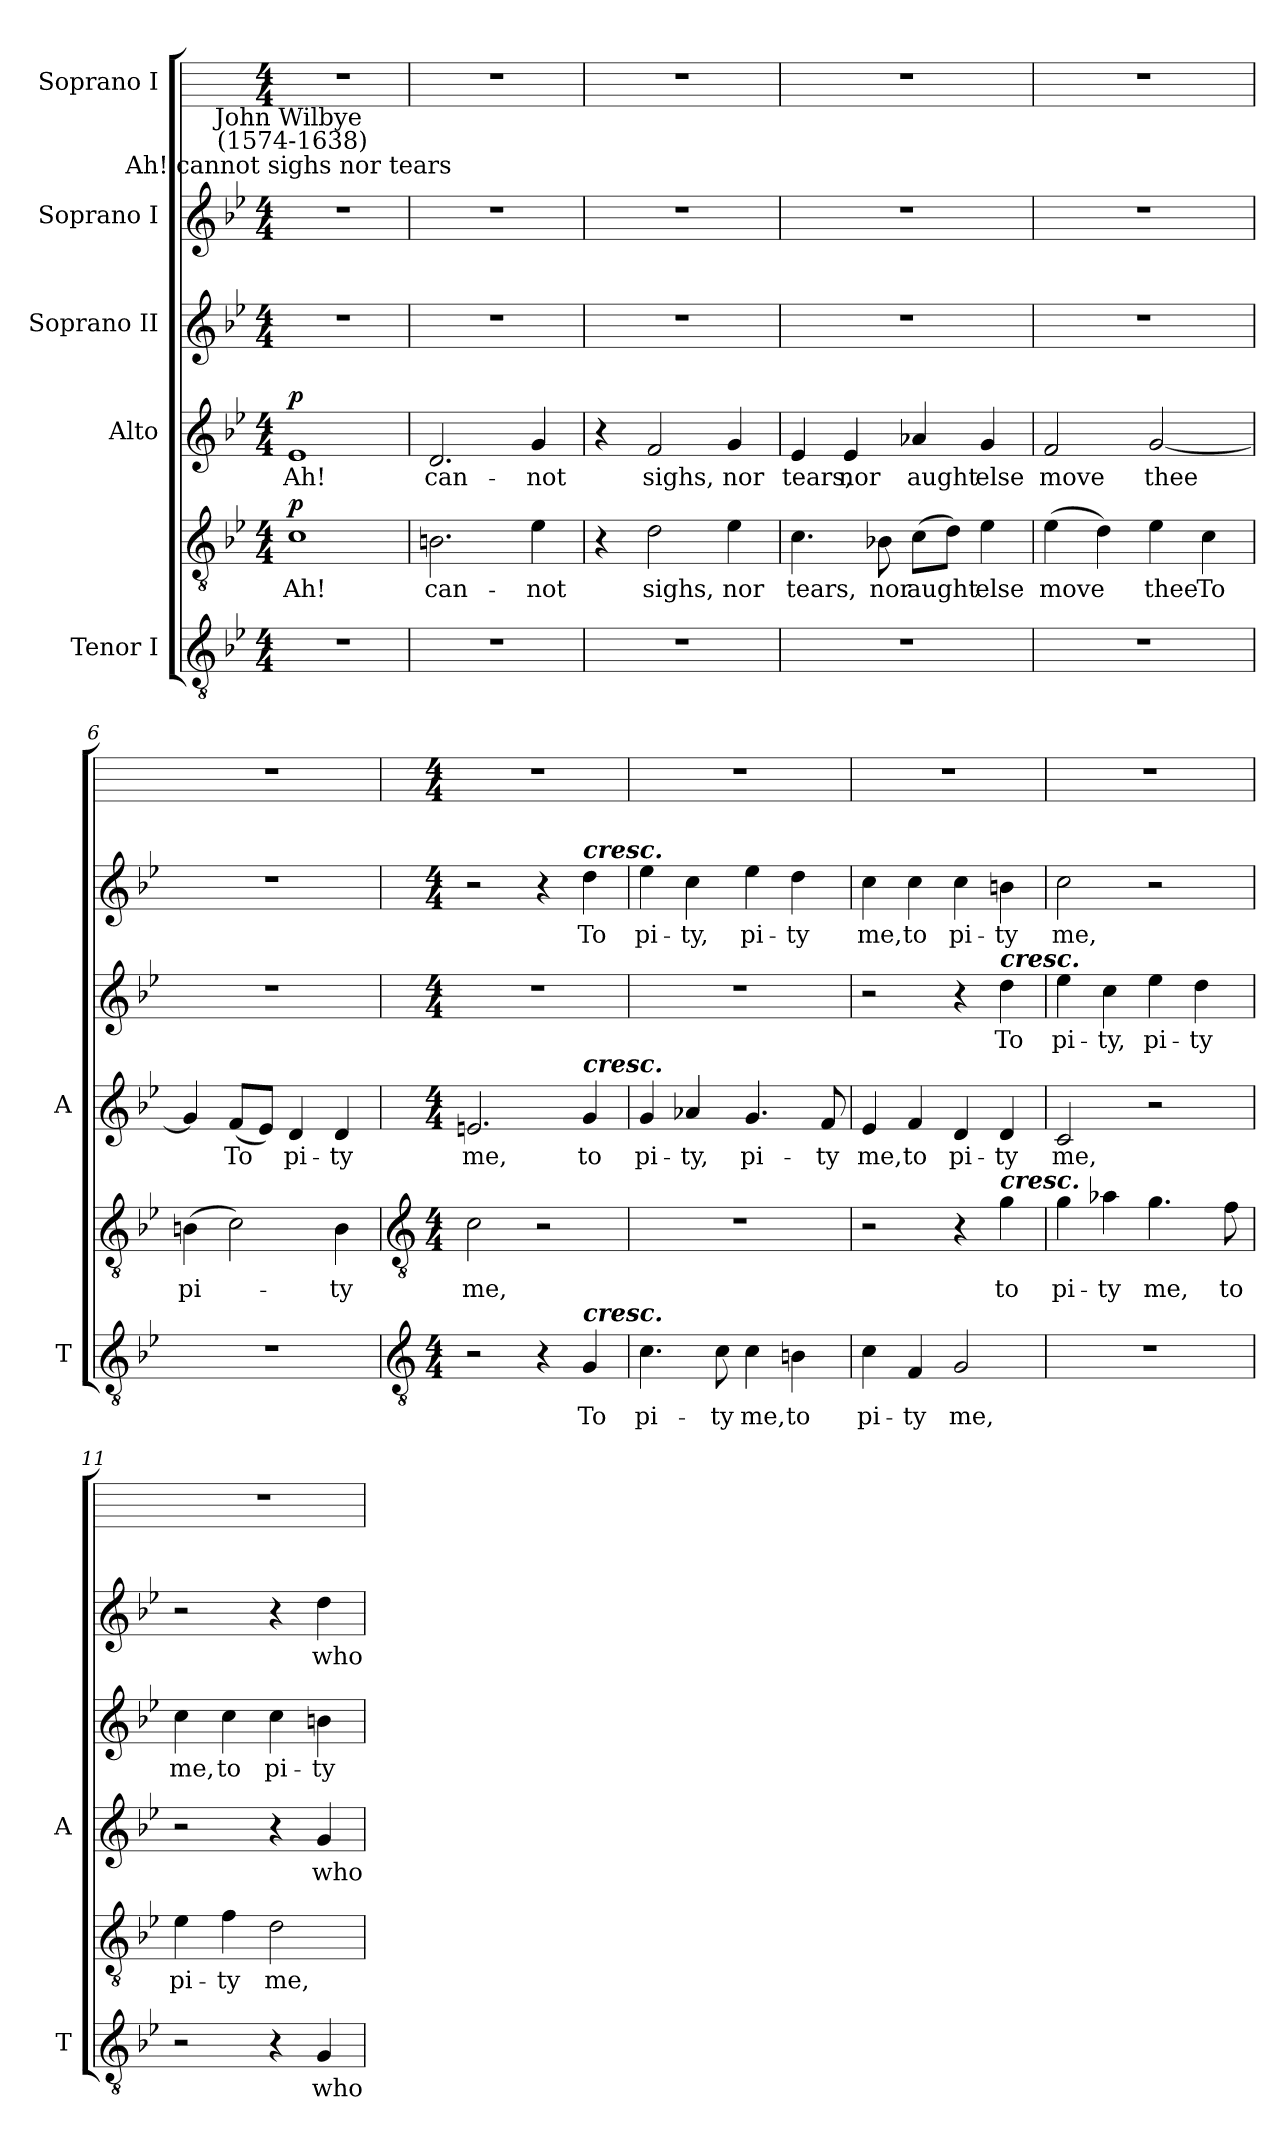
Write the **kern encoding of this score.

**kern	**text	**kern	**text	**dynam	**kern	**text	**dynam	**kern	**text	**kern	**text	**kern
*part5	*part5	*part5	*part5	*part5	*part4	*part4	*part4	*part3	*part3	*part2	*part2	*part1
*staff6	*staff6	*staff5	*staff5	*staff5/6	*staff4	*staff4	*staff4	*staff3	*staff3	*staff2	*staff2	*staff1
*I"Tenor I	*	*	*	*	*I"Alto	*	*	*I"Soprano II	*	*I"Soprano I	*	*I"Soprano I
*I'T	*	*	*	*	*I'A	*	*	*	*	*	*	*
*clefGv2	*	*clefGv2	*	*	*clefG2	*	*	*clefG2	*	*clefG2	*	*
*k[b-e-]	*	*k[b-e-]	*	*	*k[b-e-]	*	*	*k[b-e-]	*	*k[b-e-]	*	*
*B-:	*	*B-:	*	*	*B-:	*	*	*B-:	*	*B-:	*	*
*M4/4	*	*M4/4	*	*	*M4/4	*	*	*M4/4	*	*M4/4	*	*M4/4
=1	=1	=1	=1	=1	=1	=1	=1	=1	=1	=1	=1	=1
!	!	!	!	!	!	!	!	!	!	!LO:TX:a:cj:t=Ah! cannot sighs nor tears	!	!
!	!	!	!	!	!	!	!	!	!	!LO:TX:a:cj:t=John Wilbye\n (1574-1638)	!	!
!	!	!	!LO:LY:b	!LO:DY:b	!	!LO:LY:b	!LO:DY:b	!	!	!	!	!
1r	.	1c	Ah!	p	1e-	Ah!	p	1r	.	1r	.	1r
=2	=2	=2	=2	=2	=2	=2	=2	=2	=2	=2	=2	=2
!	!	!	!LO:LY:b	!	!	!LO:LY:b	!	!	!	!	!	!
1r	.	2.Bn	can-	.	2.d	can-	.	1r	.	1r	.	1r
!	!	!	!LO:LY:b	!	!	!LO:LY:b	!	!	!	!	!	!
.	.	4e-	-not	.	4g	-not	.	.	.	.	.	.
=3	=3	=3	=3	=3	=3	=3	=3	=3	=3	=3	=3	=3
1r	.	4r	.	.	4r	.	.	1r	.	1r	.	1r
!	!	!	!LO:LY:b	!	!	!LO:LY:b	!	!	!	!	!	!
.	.	2d	sighs,	.	2f	sighs,	.	.	.	.	.	.
!	!	!	!LO:LY:b	!	!	!LO:LY:b	!	!	!	!	!	!
.	.	4e-	nor	.	4g	nor	.	.	.	.	.	.
=4	=4	=4	=4	=4	=4	=4	=4	=4	=4	=4	=4	=4
!	!	!	!LO:LY:b	!	!	!LO:LY:b	!	!	!	!	!	!
1r	.	4.c	tears,	.	4e-	tears,	.	1r	.	1r	.	1r
!	!	!	!	!	!	!LO:LY:b	!	!	!	!	!	!
.	.	.	.	.	4e-	nor	.	.	.	.	.	.
!	!	!	!LO:LY:b	!	!	!	!	!	!	!	!	!
.	.	8B-X	nor	.	.	.	.	.	.	.	.	.
!	!	!	!LO:LY:b	!	!	!LO:LY:b	!	!	!	!	!	!
.	.	(>8cL	aught	.	4a-X	aught	.	.	.	.	.	.
.	.	8dJ)	.	.	.	.	.	.	.	.	.	.
!	!	!	!LO:LY:b	!	!	!LO:LY:b	!	!	!	!	!	!
.	.	4e-	else	.	4g	else	.	.	.	.	.	.
=5	=5	=5	=5	=5	=5	=5	=5	=5	=5	=5	=5	=5
!	!	!	!LO:LY:b	!	!	!LO:LY:b	!	!	!	!	!	!
1r	.	(>4e-	move	.	2f	move	.	1r	.	1r	.	1r
.	.	4d)	.	.	.	.	.	.	.	.	.	.
!	!	!	!LO:LY:b	!	!	!LO:LY:b	!	!	!	!	!	!
.	.	4e-	thee	.	[2g	thee	.	.	.	.	.	.
!	!	!	!LO:LY:b	!	!	!	!	!	!	!	!	!
.	.	4c	To	.	.	.	.	.	.	.	.	.
=6	=6	=6	=6	=6	=6	=6	=6	=6	=6	=6	=6	=6
!	!	!	!LO:LY:b	!	!	!	!	!	!	!	!	!
1r	.	(>4Bn	pi-	.	4g]	.	.	1r	.	1r	.	1r
!	!	!	!	!	!	!LO:LY:b	!	!	!	!	!	!
.	.	2c)	.	.	(<8fL	To	.	.	.	.	.	.
.	.	.	.	.	8e-J)	.	.	.	.	.	.	.
!	!	!	!	!	!	!LO:LY:b	!	!	!	!	!	!
.	.	.	.	.	4d	pi-	.	.	.	.	.	.
!	!	!	!LO:LY:b	!	!	!LO:LY:b	!	!	!	!	!	!
.	.	4B	ty	.	4d	-ty	.	.	.	.	.	.
!!LO:LB:g=z
=7	=7	=7	=7	=7	=7	=7	=7	=7	=7	=7	=7	=7
*clefGv2	*	*clefGv2	*	*	*	*	*	*	*	*	*	*
*M4/4	*	*M4/4	*	*	*M4/4	*	*	*M4/4	*	*M4/4	*	*M4/4
!	!	!	!LO:LY:b	!	!	!LO:LY:b	!	!	!	!	!	!
2r	.	2c	me,	.	2.en	me,	.	1r	.	2r	.	1r
4r	.	2r	.	.	.	.	.	.	.	4r	.	.
!	!	!	!	!	!	!	!	!	!	!LO:TX:a:Bi:t=cresc.	!	!
!	!	!	!	!	!LO:TX:a:Bi:t=cresc.	!	!	!	!	!	!	!
!LO:TX:a:Bi:t=cresc.	!	!	!	!	!	!	!	!	!	!	!	!
!	!LO:LY:b	!	!	!	!	!LO:LY:b	!	!	!	!	!LO:LY:b	!
4G	To	.	.	.	4g	to	.	.	.	4dd	To	.
=8	=8	=8	=8	=8	=8	=8	=8	=8	=8	=8	=8	=8
!	!LO:LY:b	!	!	!	!	!LO:LY:b	!	!	!	!	!LO:LY:b	!
4.c	pi-	1r	.	.	4g	pi-	.	1r	.	4ee-	pi-	1r
!	!	!	!	!	!	!LO:LY:b	!	!	!	!	!LO:LY:b	!
.	.	.	.	.	4a-X	-ty,	.	.	.	4cc	-ty,	.
!	!LO:LY:b	!	!	!	!	!	!	!	!	!	!	!
8c	-ty	.	.	.	.	.	.	.	.	.	.	.
!	!LO:LY:b	!	!	!	!	!LO:LY:b	!	!	!	!	!LO:LY:b	!
4c	me,	.	.	.	4.g	pi-	.	.	.	4ee-	pi-	.
!	!LO:LY:b	!	!	!	!	!	!	!	!	!	!LO:LY:b	!
4Bn	to	.	.	.	.	.	.	.	.	4dd	-ty	.
!	!	!	!	!	!	!LO:LY:b	!	!	!	!	!	!
.	.	.	.	.	8f	-ty	.	.	.	.	.	.
=9	=9	=9	=9	=9	=9	=9	=9	=9	=9	=9	=9	=9
!	!LO:LY:b	!	!	!	!	!LO:LY:b	!	!	!	!	!LO:LY:b	!
4c	pi-	2r	.	.	4e-	me,	.	2r	.	4cc	me,	1r
!	!LO:LY:b	!	!	!	!	!LO:LY:b	!	!	!	!	!LO:LY:b	!
4F	-ty	.	.	.	4f	to	.	.	.	4cc	to	.
!	!LO:LY:b	!	!	!	!	!LO:LY:b	!	!	!	!	!LO:LY:b	!
2G	me,	4r	.	.	4d	pi-	.	4r	.	4cc	pi-	.
!	!	!	!	!	!	!	!	!LO:TX:a:Bi:t=cresc.	!	!	!	!
!	!	!LO:TX:a:Bi:t=cresc.	!	!	!	!	!	!	!	!	!	!
!	!	!	!LO:LY:b	!	!	!LO:LY:b	!	!	!LO:LY:b	!	!LO:LY:b	!
.	.	4g	to	.	4d	-ty	.	4dd	To	4bn	-ty	.
=10	=10	=10	=10	=10	=10	=10	=10	=10	=10	=10	=10	=10
!	!	!	!LO:LY:b	!	!	!LO:LY:b	!	!	!LO:LY:b	!	!LO:LY:b	!
1r	.	4g	pi-	.	2c	me,	.	4ee-	pi-	2cc	me,	1r
!	!	!	!LO:LY:b	!	!	!	!	!	!LO:LY:b	!	!	!
.	.	4a-X	-ty	.	.	.	.	4cc	-ty,	.	.	.
!	!	!	!LO:LY:b	!	!	!	!	!	!LO:LY:b	!	!	!
.	.	4.g	me,	.	2r	.	.	4ee-	pi-	2r	.	.
!	!	!	!	!	!	!	!	!	!LO:LY:b	!	!	!
.	.	.	.	.	.	.	.	4dd	-ty	.	.	.
!	!	!	!LO:LY:b	!	!	!	!	!	!	!	!	!
.	.	8f	to	.	.	.	.	.	.	.	.	.
=11	=11	=11	=11	=11	=11	=11	=11	=11	=11	=11	=11	=11
!	!	!	!LO:LY:b	!	!	!	!	!	!LO:LY:b	!	!	!
2r	.	4e-	pi-	.	2r	.	.	4cc	me,	2r	.	1r
!	!	!	!LO:LY:b	!	!	!	!	!	!LO:LY:b	!	!	!
.	.	4f	-ty	.	.	.	.	4cc	to	.	.	.
!	!	!	!LO:LY:b	!	!	!	!	!	!LO:LY:b	!	!	!
4r	.	2d	me,	.	4r	.	.	4cc	pi-	4r	.	.
!	!LO:LY:b	!	!	!	!	!LO:LY:b	!	!	!LO:LY:b	!	!LO:LY:b	!
4G	who	.	.	.	4g	who	.	4bn	-ty	4dd	who	.
=	=	=	=	=	=	=	=	=	=	=	=	=
*-	*-	*-	*-	*-	*-	*-	*-	*-	*-	*-	*-	*-
